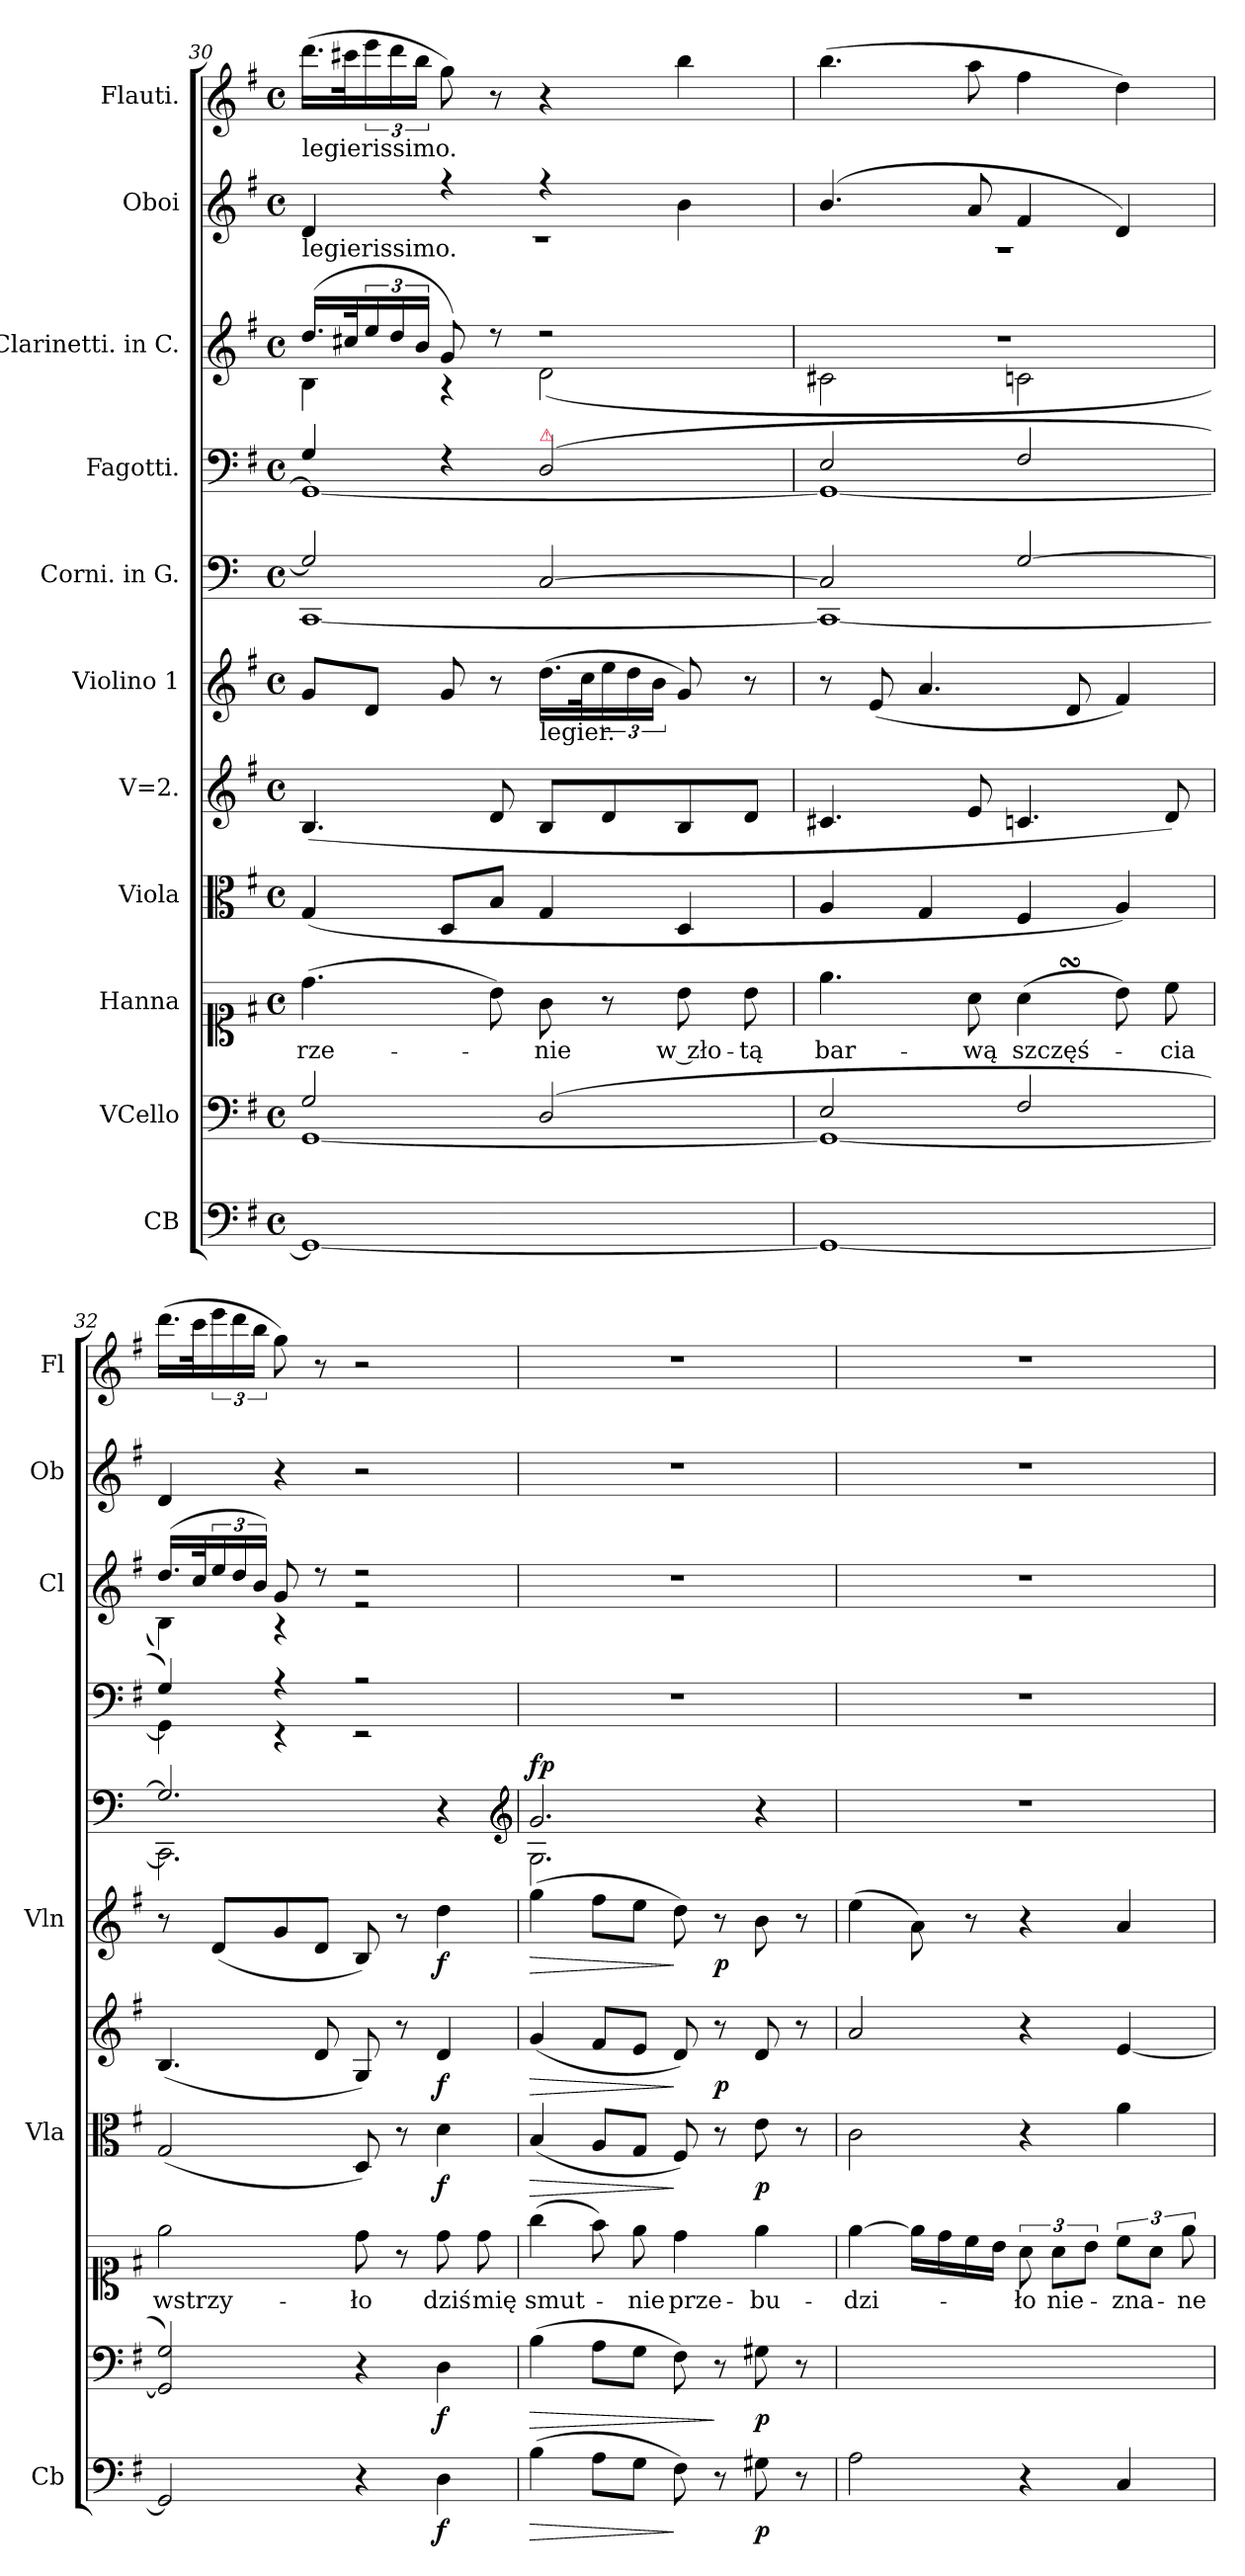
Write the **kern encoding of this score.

**kern	**dynam	**kern	**dynam	**kern	**text	**kern	**dynam	**kern	**dynam	**kern	**dynam	**kern	**dynam	**kern	**kern	**kern	**kern
*part11	*part11	*part10	*part10	*part9	*part9	*part8	*part8	*part7	*part7	*part6	*part6	*part5	*part5	*part4	*part3	*part2	*part1
*staff11	*staff11	*staff10	*staff10	*staff9	*staff9	*staff8	*staff8	*staff7	*staff7	*staff6	*staff6	*staff5	*staff5	*staff4	*staff3	*staff2	*staff1
*I"CB	*	*I"VCello	*	*I"Hanna	*	*I"Viola	*	*I"V=2.	*	*I"Violino 1	*	*I"Corni. in G.	*	*I"Fagotti.	*I"Clarinetti. in C.	*I"Oboi	*I"Flauti.
*I'Cb	*	*	*	*	*	*I'Vla	*	*	*	*I'Vln	*	*	*	*	*I'Cl	*I'Ob	*I'Fl
*clefF4	*	*clefF4	*	*clefC1	*	*clefC3	*	*clefG2	*	*clefG2	*	*clefF4	*	*clefF4	*clefG2	*clefG2	*clefG2
*ITrd8c12	*	*	*	*	*	*	*	*	*	*	*	*ITrd3c5	*	*	*	*	*
*k[f#]	*	*k[f#]	*	*k[f#]	*	*k[f#]	*	*k[f#]	*	*k[f#]	*	*k[f#]	*	*k[f#]	*k[f#]	*k[f#]	*k[f#]
*G:	*	*G:	*	*G:	*	*G:	*	*G:	*	*G:	*	*G:	*	*G:	*G:	*G:	*G:
*M4/4	*	*M4/4	*	*M4/4	*	*M4/4	*	*M4/4	*	*M4/4	*	*M4/4	*	*M4/4	*M4/4	*M4/4	*M4/4
*met(c)	*	*met(c)	*	*met(c)	*	*met(c)	*	*met(c)	*	*met(c)	*	*met(c)	*	*met(c)	*met(c)	*met(c)	*met(c)
=30	=30	=30	=30	=30	=30	=30	=30	=30	=30	=30	=30	=30	=30	=30	=30	=30	=30
*	*	*^	*	*	*	*	*	*	*	*	*	*^	*	*^	*^	*^	*
!	!	!	!	!	!	!	!	!	!	!	!	!	!	!	!	!	!	!	!	!	!	!LO:TX:b:t=legierissimo.
!	!	!	!	!	!	!	!	!	!	!	!	!	!	!	!	!	!	!LO:TX:a:t=legierissimo.	!	!	!	!
1GGG_	.	2G/	[1GG	.	(4.dd\	-rze-	(4G/	.	(4.B/	.	8g/L	.	2D/]	[1GGG	.	4G/	1GG_	(<16.dd/LL	4B\	4d/	1rc	(16.ddd\LL
.	.	.	.	.	.	.	.	.	.	.	.	.	.	.	.	.	.	32cc#X/K	.	.	.	32ccc#X\K
.	.	.	.	.	.	.	.	.	.	.	8d/J	.	.	.	.	.	.	24ee/	.	.	.	24eee\
.	.	.	.	.	.	.	.	.	.	.	.	.	.	.	.	.	.	24dd/	.	.	.	24ddd\
.	.	.	.	.	.	.	.	.	.	.	.	.	.	.	.	.	.	24b/JJ	.	.	.	24bb\JJ
.	.	.	.	.	.	.	8D/L	.	.	.	8g/	.	.	.	.	4r	.	8g/)	4r	4r	.	8gg\)
.	.	.	.	.	8b\)	.	8B/J	.	8d/	.	8r	.	.	.	.	.	.	8r	.	.	.	8r
!	!	!	!	!	!	!	!	!	!	!	!	!	!	!	!	!LO:TX:a:color=crimson:t=⚠	!	!	!	!	!	!
!	!	!	!	!	!	!	!	!	!	!	!LO:TX:b:t=legier.	!	!	!	!	!	!	!	!	!	!	!
.	.	(2D/	.	.	8g\	-nie	4G/	.	8B/L	.	(16.dd\LL	.	[2GG/	.	.	(<2D/	.	2r	(>2d\	4r	.	4r
.	.	.	.	.	.	.	.	.	.	.	32cc\K	.	.	.	.	.	.	.	.	.	.	.
.	.	.	.	.	8r	.	.	.	8d/	.	24ee\	.	.	.	.	.	.	.	.	.	.	.
.	.	.	.	.	.	.	.	.	.	.	24dd\	.	.	.	.	.	.	.	.	.	.	.
.	.	.	.	.	.	.	.	.	.	.	24b\JJ	.	.	.	.	.	.	.	.	.	.	.
.	.	.	.	.	8b\	w zło-	4D/	.	8B/	.	8g/)	.	.	.	.	.	.	.	.	4b\	.	4bb\
.	.	.	.	.	8b\	-tą	.	.	8d/J	.	8r	.	.	.	.	.	.	.	.	.	.	.
=31	=31	=31	=31	=31	=31	=31	=31	=31	=31	=31	=31	=31	=31	=31	=31	=31	=31	=31	=31	=31	=31	=31
1GGG_	.	2E/	1GG_	.	4.ee\	bar-	4A/	.	4.c#X/	.	8r	.	2GG/]	1GGG_	.	2E/	1GG_	1r	2c#X\	(<4.b/	1r	(4.bb\
.	.	.	.	.	.	.	.	.	.	.	(8e/	.	.	.	.	.	.	.	.	.	.	.
.	.	.	.	.	.	.	4G/	.	.	.	4.a/	.	.	.	.	.	.	.	.	.	.	.
.	.	.	.	.	8a\	-wą	.	.	8e/	.	.	.	.	.	.	.	.	.	.	8a/	.	8aa\
.	.	2F#/	.	.	(4aSSS\	szczęś-	4F#/	.	4.cn/	.	.	.	[2D/	.	.	2F#/	.	.	2cn\	4f#/	.	4ff#\
.	.	.	.	.	.	.	.	.	.	.	8d/	.	.	.	.	.	.	.	.	.	.	.
.	.	.	.	.	8b\)	.	4A/)	.	.	.	4f#/)	.	.	.	.	.	.	.	.	4d/)	.	4dd\)
.	.	.	.	.	8cc\	-cia	.	.	8d/)	.	.	.	.	.	.	.	.	.	.	.	.	.
*	*	*v	*v	*	*	*	*	*	*	*	*	*	*	*	*	*	*	*	*	*v	*v	*
=32	=32	=32	=32	=32	=32	=32	=32	=32	=32	=32	=32	=32	=32	=32	=32	=32	=32	=32	=32	=32
2GGG/]	.	2GG]/ 2G/)	.	2ee\	wstrzy-	(2G/	.	(4.B/	.	8r	.	2.D/]	2.GGG\]	.	4G/)	4GG\]	(<16.dd/LL	4B\)	4d/	(16.ddd\LL
.	.	.	.	.	.	.	.	.	.	.	.	.	.	.	.	.	32cc/K	.	.	32ccc\K
.	.	.	.	.	.	.	.	.	.	(8d/L	.	.	.	.	.	.	24ee/	.	.	24eee\
.	.	.	.	.	.	.	.	.	.	.	.	.	.	.	.	.	24dd/	.	.	24ddd\
.	.	.	.	.	.	.	.	.	.	.	.	.	.	.	.	.	24b/JJ)	.	.	24bb\JJ
.	.	.	.	.	.	.	.	.	.	8g/	.	.	.	.	4r	4r	8g/	4r	4r	8gg\)
.	.	.	.	.	.	.	.	8d/	.	8d/J	.	.	.	.	.	.	8r	.	.	8r
4r	.	4r	.	8dd\	-ło	8D/)	.	8G/)	.	8B/)	.	.	.	.	2r	2r	2r	2re	2r	2r
.	.	.	.	8r	.	8r	.	8r	.	8r	.	.	.	.	.	.	.	.	.	.
4DD\	f	4D\	f	8dd\	dziś	4d\	f	4d/	f	4dd\	f	4r	4ryy	.	.	.	.	.	.	.
.	.	.	.	8dd\	mię	.	.	.	.	.	.	.	.	.	.	.	.	.	.	.
*	*	*	*	*	*	*	*	*	*	*	*	*	*	*	*v	*v	*	*	*	*
*	*	*	*	*	*	*	*	*	*	*	*	*	*	*	*	*v	*v	*	*
*	*	*	*	*	*	*	*	*	*	*	*	*clefG2	*	*	*	*	*	*
=33	=33	=33	=33	=33	=33	=33	=33	=33	=33	=33	=33	=33	=33	=33	=33	=33	=33	=33
!	!LO:HP:b	!	!LO:HP:b	!	!	!	!LO:HP:b	!	!LO:HP:b	!	!LO:HP:b	!	!	!LO:DY:a	!	!	!	!
(4BB\	>	(4B\	>	(4gg\	smut-	(4B/	>	(4g/	>	(4gg\	>	2.d/	2.D\	fp.	1r	1r	1r	1r
8AA\L	.	8A\L	.	8ff#\)	.	8A/L	.	8f#/L	.	8ff#\L	.	.	.	.	.	.	.	.
8GG\J	.	8G\J	.	8ee\	-nie	8G/J	.	8e/J	.	8ee\J	.	.	.	.	.	.	.	.
8FF#\)	]	8F#\)	.	4dd\	prze-	8F#/)	]	8d/)	]	8dd\)	]	.	.	.	.	.	.	.
8r	.	8r	]	.	.	8r	.	8r	p	8r	p	.	.	.	.	.	.	.
8GG#X\	p	8G#X\	p	4ee\	-bu-	8e\	p	8d/	.	8b\	.	4r	4ryy	.	.	.	.	.
8r	.	8r	.	.	.	8r	.	8r	.	8r	.	.	.	.	.	.	.	.
*	*	*	*	*	*	*	*	*	*	*	*	*v	*v	*	*	*	*	*
=34	=34	=34	=34	=34	=34	=34	=34	=34	=34	=34	=34	=34	=34	=34	=34	=34	=34
2AA\	.	2A\yy	.	[4ee\	-dzi-	2c\	.	2a/	.	(4ee\	.	1r	.	1r	1r	1r	1r
.	.	.	.	16ee\LL]	.	.	.	.	.	8a\)	.	.	.	.	.	.	.
.	.	.	.	16dd\	.	.	.	.	.	.	.	.	.	.	.	.	.
.	.	.	.	16cc\	.	.	.	.	.	8r	.	.	.	.	.	.	.
.	.	.	.	16b\JJ	.	.	.	.	.	.	.	.	.	.	.	.	.
4r	.	4ryy	.	12a\	-ło	4r	.	4r	.	4r	.	.	.	.	.	.	.
.	.	.	.	12a\L	nie-	.	.	.	.	.	.	.	.	.	.	.	.
.	.	.	.	12b\J	.	.	.	.	.	.	.	.	.	.	.	.	.
4CC/	.	4C/yy	.	12cc\L	-zna-	4a\	.	[4e/	.	4a/	.	.	.	.	.	.	.
.	.	.	.	12a\J	.	.	.	.	.	.	.	.	.	.	.	.	.
.	.	.	.	12ee\	-ne	.	.	.	.	.	.	.	.	.	.	.	.
=	=	=	=	=	=	=	=	=	=	=	=	=	=	=	=	=	=
*-	*-	*-	*-	*-	*-	*-	*-	*-	*-	*-	*-	*-	*-	*-	*-	*-	*-
